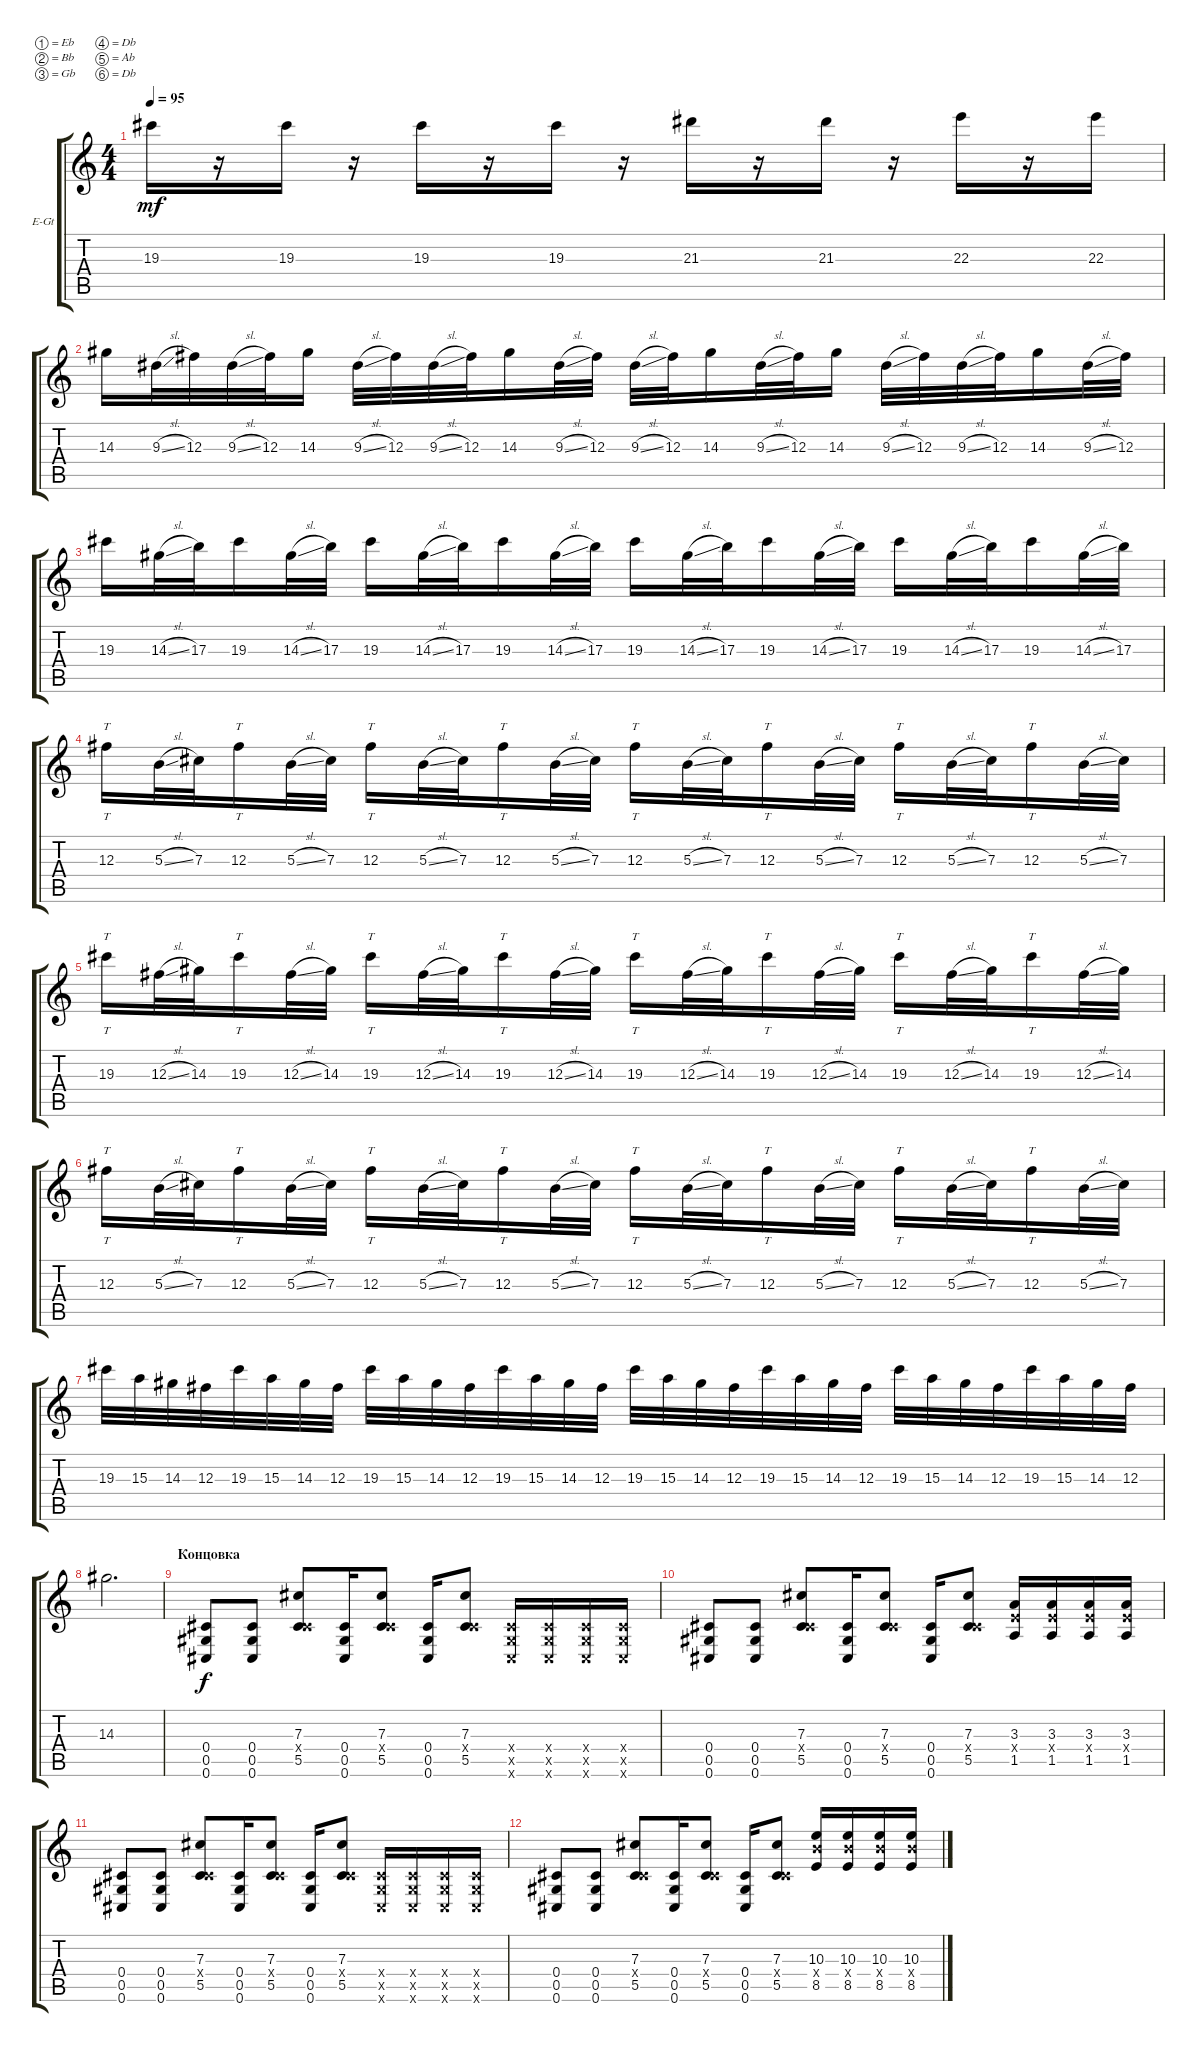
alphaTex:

\defaultSystemsLayout 4
\bracketExtendMode groupsimilarinstruments
\firstSystemTrackNameOrientation horizontal
\otherSystemsTrackNameOrientation horizontal
\track ("Lead/Solo Guitar" "E-Gt") {instrument overdrivenguitar}
\staff {score tabs}
\tuning (Eb4 Bb3 Gb3 Db3 Ab2 Db2)
\ts (4 4)
\tempo 95
\clef g2
\scale
0.333333
\ks c
19.3.16{dy mf} r.16 19.3.16 r.16 19.3.16 r.16 19.3.16 r.16 21.3.16 r.16 21.3.16 r.16 22.3.16 r.16 22.3.16 |
\scale
0.333333 14.3.16 9.3{sl}.32 12.3.32 9.3{sl}.32 12.3.32 14.3.16 9.3{sl}.32 12.3.32 9.3{sl}.32 12.3.32 14.3.16 9.3{sl}.32 12.3.32 9.3{sl}.32 12.3.32 14.3.16 9.3{sl}.32 12.3.32 14.3.16 9.3{sl}.32 12.3.32 9.3{sl}.32 12.3.32 14.3.16 9.3{sl}.32 12.3.32 |
19.3.16 14.3{sl}.32 17.3.32 19.3.16 14.3{sl}.32 17.3.32 19.3.16 14.3{sl}.32 17.3.32 19.3.16 14.3{sl}.32 17.3.32 19.3.16 14.3{sl}.32 17.3.32 19.3.16 14.3{sl}.32 17.3.32 19.3.16 14.3{sl}.32 17.3.32 19.3.16 14.3{sl}.32 17.3.32 |
\scale
0.333333 12.3.16{tt} 5.3{sl}.32 7.3.32 12.3.16{tt} 5.3{sl}.32 7.3.32 12.3.16{tt} 5.3{sl}.32 7.3.32 12.3.16{tt} 5.3{sl}.32 7.3.32 12.3.16{tt} 5.3{sl}.32 7.3.32 12.3.16{tt} 5.3{sl}.32 7.3.32 12.3.16{tt} 5.3{sl}.32 7.3.32 12.3.16{tt} 5.3{sl}.32 7.3.32 |
\scale
0.333333 19.3.16{tt} 12.3{sl}.32 14.3.32 19.3.16{tt} 12.3{sl}.32 14.3.32 19.3.16{tt} 12.3{sl}.32 14.3.32 19.3.16{tt} 12.3{sl}.32 14.3.32 19.3.16{tt} 12.3{sl}.32 14.3.32 19.3.16{tt} 12.3{sl}.32 14.3.32 19.3.16{tt} 12.3{sl}.32 14.3.32 19.3.16{tt} 12.3{sl}.32 14.3.32 |
\scale
0.333333 12.3.16{tt} 5.3{sl}.32 7.3.32 12.3.16{tt} 5.3{sl}.32 7.3.32 12.3.16{tt} 5.3{sl}.32 7.3.32 12.3.16{tt} 5.3{sl}.32 7.3.32 12.3.16{tt} 5.3{sl}.32 7.3.32 12.3.16{tt} 5.3{sl}.32 7.3.32 12.3.16{tt} 5.3{sl}.32 7.3.32 12.3.16{tt} 5.3{sl}.32 7.3.32 |
\scale
0.333333 19.3.32 15.3.32 14.3.32 12.3.32 19.3.32 15.3.32 14.3.32 12.3.32 19.3.32 15.3.32 14.3.32 12.3.32 19.3.32 15.3.32 14.3.32 12.3.32 19.3.32 15.3.32 14.3.32 12.3.32 19.3.32 15.3.32 14.3.32 12.3.32 19.3.32 15.3.32 14.3.32 12.3.32 19.3.32 15.3.32 14.3.32 12.3.32 |
\scale
0.333333 14.3.2{d} |
\section ("" "Концовка")
\scale
0.333333 (0.6 0.5 0.4).8{dy f} (0.6 0.4 0.5).8 (5.5 7.3 0.4{x}).8 (0.6 0.5 0.4).16 (7.3 5.5 0.4{x}).8 (0.6 0.5 0.4).16 (7.3 5.5 0.4{x}).8 (0.6{x} 0.4{x} 0.5{x}).16 (0.6{x} 0.5{x} 0.4{x}).16 (0.6{x} 0.5{x} 0.4{x}).16 (0.6{x} 0.5{x} 0.4{x}).16 |
\scale
0.333333 (0.6 0.5 0.4).8 (0.6 0.4 0.5).8 (5.5 7.3 0.4{x}).8 (0.6 0.5 0.4).16 (7.3 5.5 0.4{x}).8 (0.6 0.5 0.4).16 (7.3 5.5 0.4{x}).8 (3.4{x} 1.5 3.3).16 (1.5 3.4{x} 3.3).16 (1.5 3.4{x} 3.3).16 (1.5 3.4{x} 3.3).16 |
\scale
0.333333 (0.6 0.5 0.4).8 (0.6 0.4 0.5).8 (5.5 7.3 0.4{x}).8 (0.6 0.5 0.4).16 (7.3 5.5 0.4{x}).8 (0.6 0.5 0.4).16 (7.3 5.5 0.4{x}).8 (0.6{x} 0.4{x} 0.5{x}).16 (0.6{x} 0.5{x} 0.4{x}).16 (0.6{x} 0.5{x} 0.4{x}).16 (0.6{x} 0.5{x} 0.4{x}).16 |
\scale
0.333333 (0.6 0.5 0.4).8 (0.6 0.4 0.5).8 (5.5 7.3 0.4{x}).8 (0.6 0.5 0.4).16 (7.3 5.5 0.4{x}).8 (0.6 0.5 0.4).16 (7.3 5.5 0.4{x}).8 (10.4{x} 8.5 10.3).16 (8.5 10.4{x} 10.3).16 (8.5 10.4{x} 10.3).16 (8.5 10.4{x} 10.3).16
